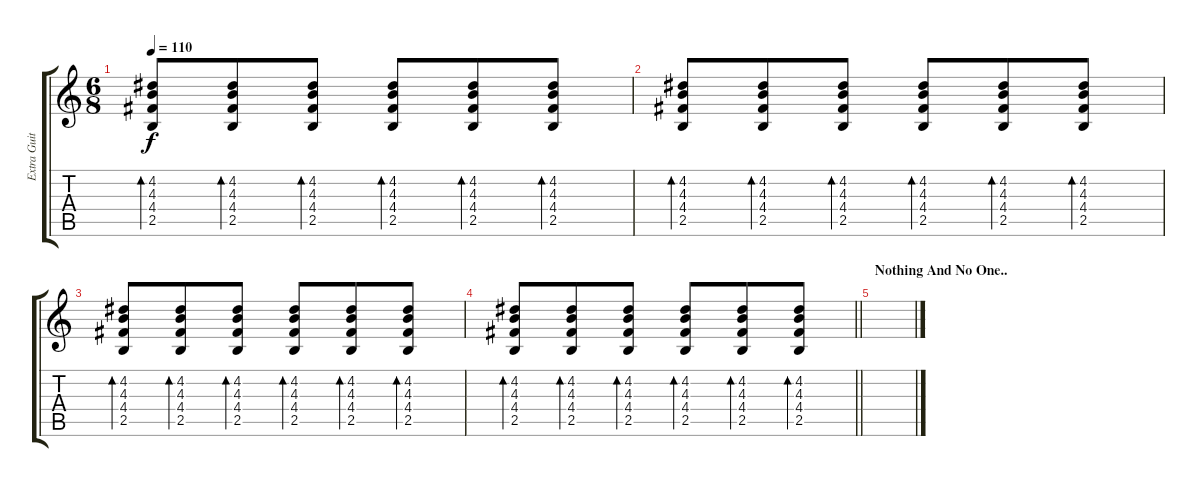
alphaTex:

\track ("Extra Guitar (Flute Solo)" "Extra Guit") {instrument electricguitarjazz}
\staff {score tabs}
\tuning (E4 B3 G3 D3 A2 E2) {hide}
\ts (6 8)
\tempo 110
\clef g2
\ks c
(4.2 4.3 4.4 2.5).8{bd 60 dy f} (4.2 4.3 4.4 2.5).8{bd 60} (4.2 4.3 4.4 2.5).8{bd 60} (4.2 4.3 4.4 2.5).8{bd 60} (4.2 4.3 4.4 2.5).8{bd 60} (4.2 4.3 4.4 2.5).8{bd 60} |
(4.2 4.3 4.4 2.5).8{bd 60} (4.2 4.3 4.4 2.5).8{bd 60} (4.2 4.3 4.4 2.5).8{bd 60} (4.2 4.3 4.4 2.5).8{bd 60} (4.2 4.3 4.4 2.5).8{bd 60} (4.2 4.3 4.4 2.5).8{bd 60} |
(4.2 4.3 4.4 2.5).8{bd 60} (4.2 4.3 4.4 2.5).8{bd 60} (4.2 4.3 4.4 2.5).8{bd 60} (4.2 4.3 4.4 2.5).8{bd 60} (4.2 4.3 4.4 2.5).8{bd 60} (4.2 4.3 4.4 2.5).8{bd 60} |
\barLineRight lightlight
(4.2 4.3 4.4 2.5).8{bd 60} (4.2 4.3 4.4 2.5).8{bd 60} (4.2 4.3 4.4 2.5).8{bd 60} (4.2 4.3 4.4 2.5).8{bd 60} (4.2 4.3 4.4 2.5).8{bd 60} (4.2 4.3 4.4 2.5).8{bd 60} |
\section ("" "Nothing And No One..")
